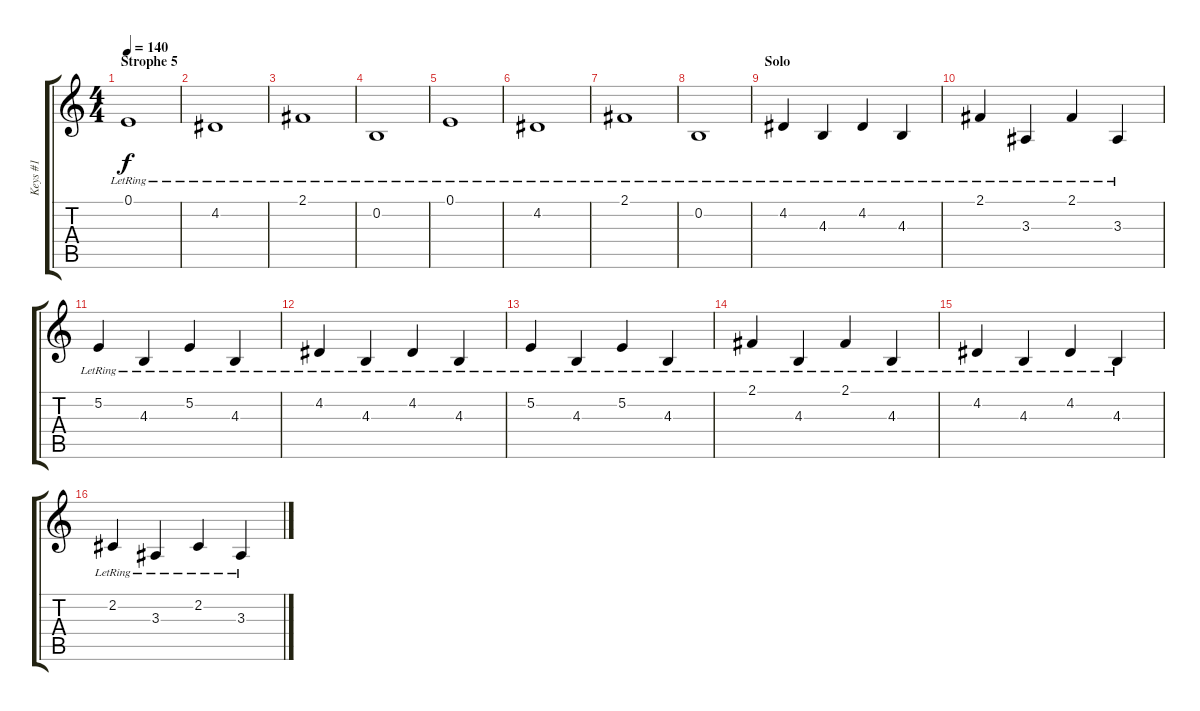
\track ("Keys #1" "Keys #1") {instrument acousticgrandpiano}
\staff {score tabs}
\tuning (E4 B3 G3 D3 A2 E2) {hide}
\ts (4 4)
\section ("" "Strophe 5")
\tempo 140
\clef g2
\ks c
0.1{lr}.1{dy f} |
4.2{lr}.1 |
2.1{lr}.1 |
0.2{lr}.1 |
0.1{lr}.1 |
4.2{lr}.1 |
2.1{lr}.1 |
0.2{lr}.1 |
\section ("" "Solo")
4.2{lr}.4 4.3{lr}.4 4.2{lr}.4 4.3{lr}.4 |
2.1{lr}.4 3.3{lr}.4 2.1{lr}.4 3.3{lr}.4 |
5.2{lr}.4 4.3{lr}.4 5.2{lr}.4 4.3{lr}.4 |
4.2{lr}.4 4.3{lr}.4 4.2{lr}.4 4.3{lr}.4 |
5.2{lr}.4 4.3{lr}.4 5.2{lr}.4 4.3{lr}.4 |
2.1{lr}.4 4.3{lr}.4 2.1{lr}.4 4.3{lr}.4 |
4.2{lr}.4 4.3{lr}.4 4.2{lr}.4 4.3{lr}.4 |
2.2{lr}.4 3.3{lr}.4 2.2{lr}.4 3.3{lr}.4
